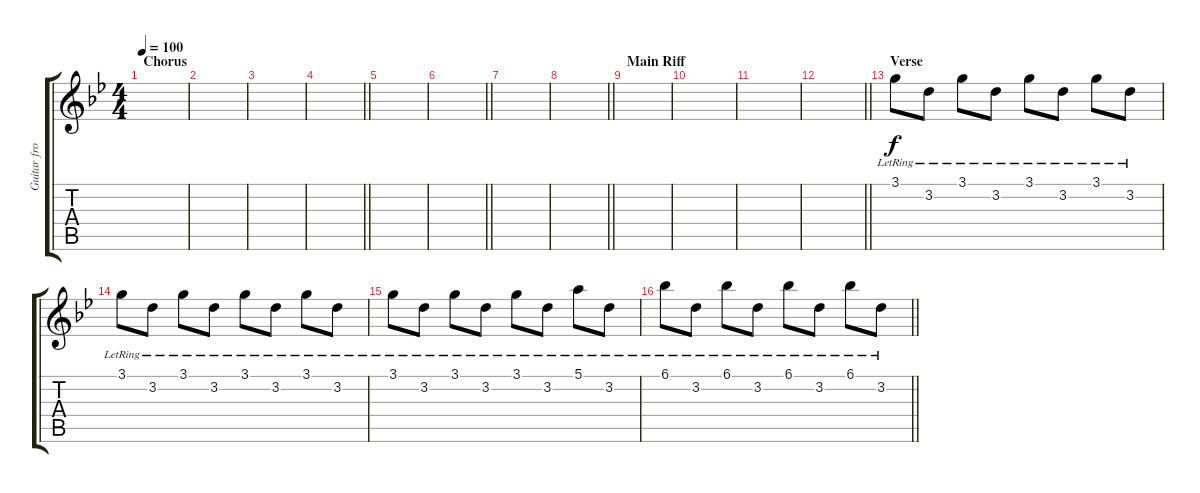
\track ("Guitar from Twin" "Guitar fro") {mute instrument electricguitarclean}
\staff {score tabs}
\tuning (E4 B3 G3 D3 A2 E2) {hide}
\ts (4 4)
\section ("" "Chorus")
\tempo 100
\clef g2
\ks gminor
|
|
|
\barLineRight lightlight
|
\section ("" "")
|
\barLineRight lightlight
|
|
\barLineRight lightlight
|
\section ("" "Main Riff")
|
|
|
\barLineRight lightlight
|
\section ("" "Verse")
3.1{lr}.8 3.2{lr}.8 3.1{lr}.8 3.2{lr}.8 3.1{lr}.8 3.2{lr}.8 3.1{lr}.8 3.2{lr}.8 |
3.1{lr}.8 3.2{lr}.8 3.1{lr}.8 3.2{lr}.8 3.1{lr}.8 3.2{lr}.8 3.1{lr}.8 3.2{lr}.8 |
3.1{lr}.8 3.2{lr}.8 3.1{lr}.8 3.2{lr}.8 3.1{lr}.8 3.2{lr}.8 5.1{lr}.8 3.2{lr}.8 |
\barLineRight lightlight
6.1{lr}.8 3.2{lr}.8 6.1{lr}.8 3.2{lr}.8 6.1{lr}.8 3.2{lr}.8 6.1{lr}.8 3.2{lr}.8
